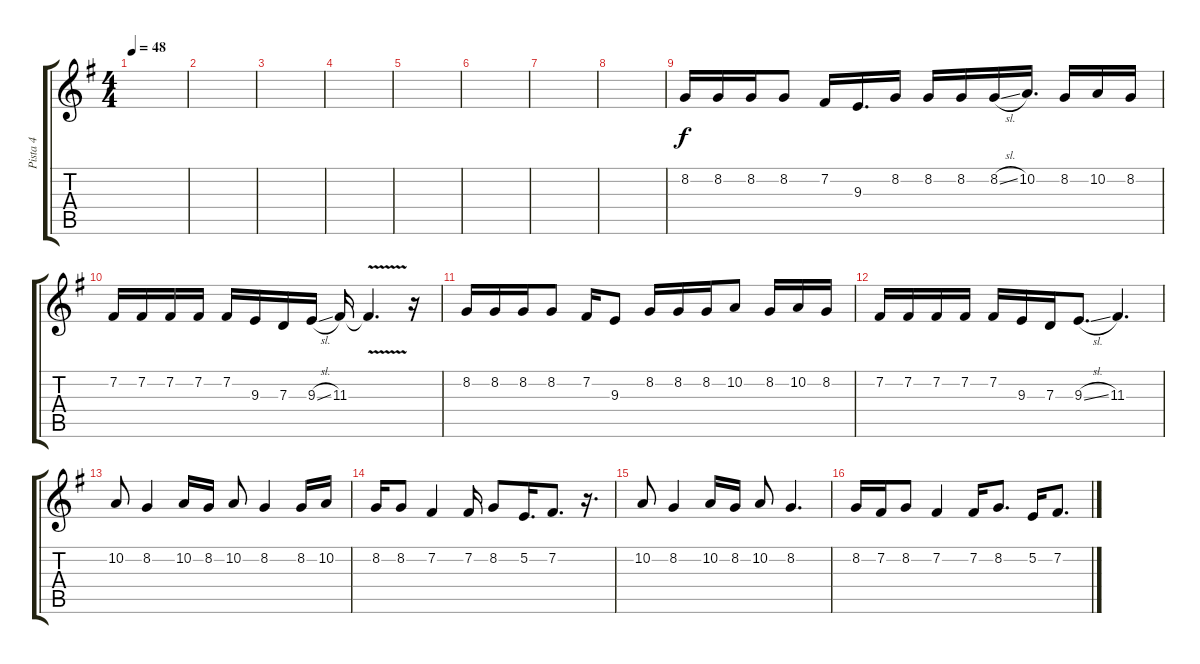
\track ("Pista 4" "Pista 4") {instrument sopranosax}
\staff {score tabs}
\tuning (E4 B3 G3 D3 A2 E2) {hide}
\ts (4 4)
\tempo 48
\clef g2
\ks g
|
|
|
|
|
|
|
|
8.2.16 8.2.16 8.2.16 8.2.8 7.2.16 9.3.16{d} 8.2.16 8.2.16 8.2.16 8.2{sl}.16 10.2.16{d} 8.2.16 10.2.16 8.2.16 |
7.2.16 7.2.16 7.2.16 7.2.16 7.2.16 9.3.16 7.3.16 9.3{sl}.16 11.3.16 11.3{v t}.4{d} r.16 |
8.2.16 8.2.16 8.2.16 8.2.8 7.2.16 9.3.8 8.2.16 8.2.16 8.2.16 10.2.8 8.2.16 10.2.16 8.2.16 |
7.2.16 7.2.16 7.2.16 7.2.16 7.2.16 9.3.16 7.3.16 9.3{sl}.8{d} 11.3.4{d} |
10.2.8 8.2.4 10.2.16 8.2.16 10.2.8 8.2.4 8.2.16 10.2.16 |
8.2.16 8.2.8 7.2.4 7.2.16 8.2.8 5.2.16{d} 7.2.8{d} r.16{d} |
10.2.8 8.2.4 10.2.16 8.2.16 10.2.8 8.2.4{d} |
8.2.16 7.2.16 8.2.8 7.2.4 7.2.16 8.2.8{d} 5.2.16 7.2.8{d}
